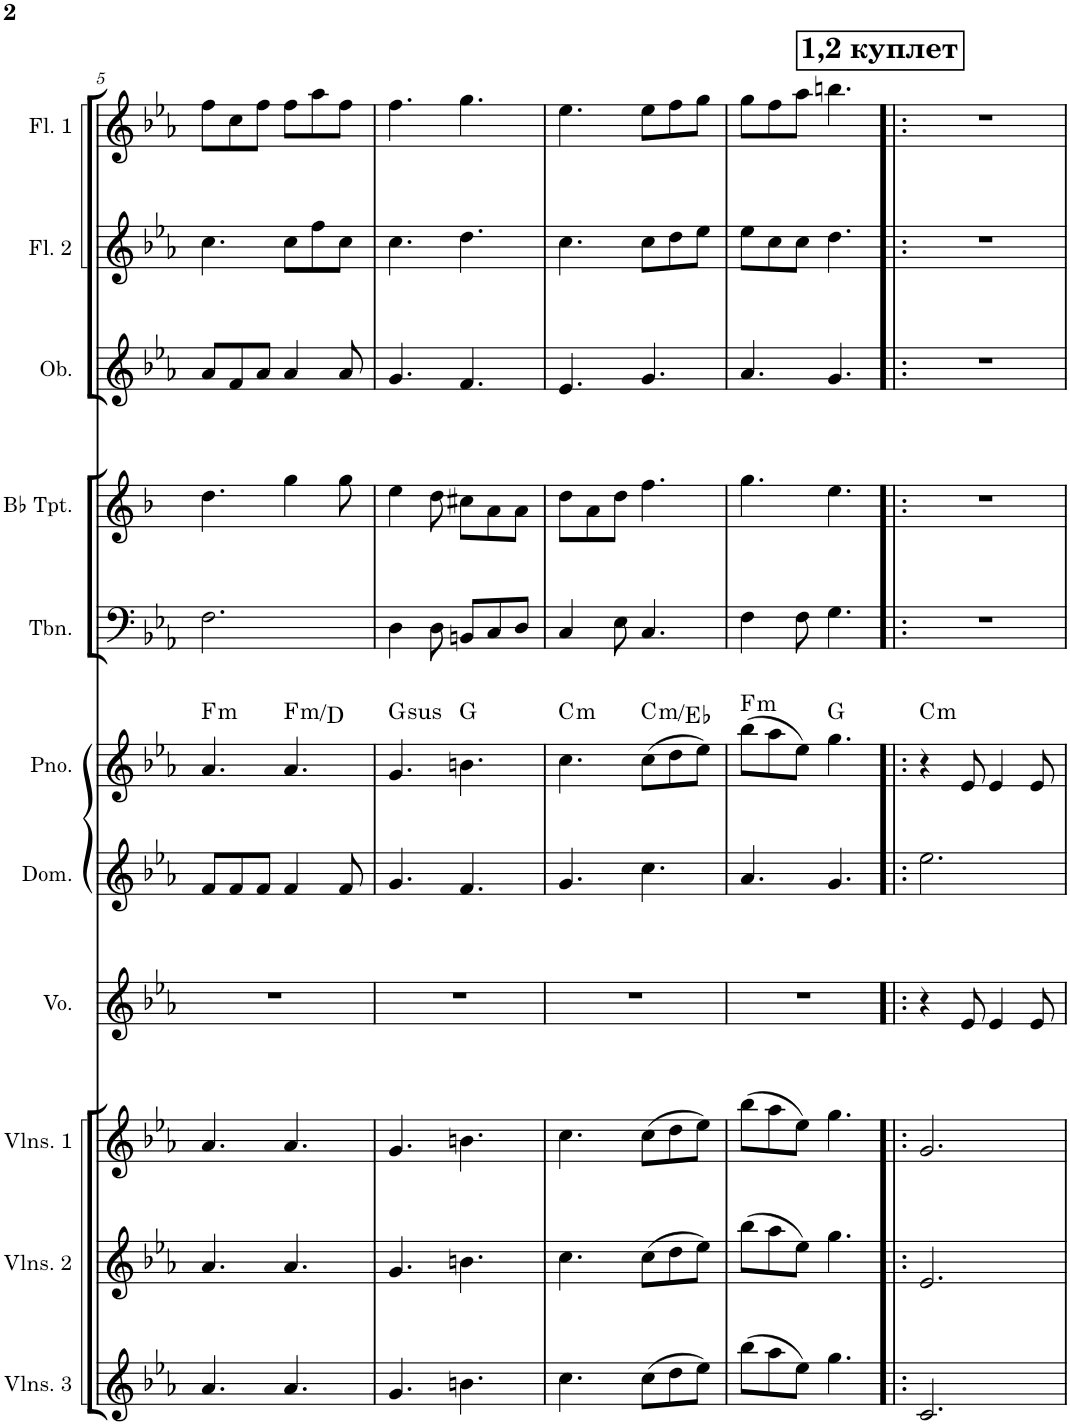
**kern	**kern	**kern	**kern	**kern	**kern	**harte	**kern	**kern	**kern	**kern	**kern
*part11	*part10	*part9	*part8	*part7	*part6	*part6	*part5	*part4	*part3	*part2	*part1
*staff11	*staff10	*staff9	*staff8	*staff7	*staff6	*	*staff5	*staff4	*staff3	*staff2	*staff1
*I"Violins 3	*I"Violins 2	*I"Violins 1	*I"Voice	*I"Domra	*I"Piano	*	*I"Trombone	*I"Bb Trumpet	*I"Oboe	*I"Flute 2	*I"Flute 1
*I'Vlns. 3	*I'Vlns. 2	*I'Vlns. 1	*I'Vo.	*I'Dom.	*I'Pno.	*	*I'Tbn.	*I'Bb Tpt.	*I'Ob.	*I'Fl. 2	*I'Fl. 1
!!LO:PB:g=z
*clefG2	*clefG2	*clefG2	*clefG2	*clefG2	*clefG2	*	*clefF4	*clefG2	*clefG2	*clefG2	*clefG2
*	*	*	*	*	*	*	*	*Trd1c2	*	*	*
*k[b-e-a-]	*k[b-e-a-]	*k[b-e-a-]	*k[b-e-a-]	*k[b-e-a-]	*k[b-e-a-]	*	*k[b-e-a-]	*k[b-]	*k[b-e-a-]	*k[b-e-a-]	*k[b-e-a-]
*M6/8	*M6/8	*M6/8	*M6/8	*M6/8	*M6/8	*	*M6/8	*M6/8	*M6/8	*M6/8	*M6/8
=5	=5	=5	=5	=5	=5	=5	=5	=5	=5	=5	=5
!	!	!	!	!	!	!LO:H:kt=m	!	!	!	!	!
4.a-/	4.a-/	4.a-/	2.r	8f/L	4.a-/	F:min	2.F\	4.dd\	8a-/L	4.cc\	8ff\L
.	.	.	.	8f/	.	.	.	.	8f/	.	8cc\
.	.	.	.	8f/J	.	.	.	.	8a-/J	.	8ff\J
!	!	!	!	!	!	!LO:H:kt=m	!	!	!	!	!
4.a-/	4.a-/	4.a-/	.	4f/	4.a-/	F:min/6	.	4gg\	4a-/	8cc\L	8ff\L
.	.	.	.	.	.	.	.	.	.	8ff\	8aa-\
.	.	.	.	8f/	.	.	.	8gg\	8a-/	8cc\J	8ff\J
=6	=6	=6	=6	=6	=6	=6	=6	=6	=6	=6	=6
!	!	!	!	!	!	!LO:H:kt=sus	!	!	!	!	!
4.g/	4.g/	4.g/	2.r	4.g/	4.g/	G:sus4	4D\	4ee\	4.g/	4.cc\	4.ff\
.	.	.	.	.	.	.	8D\	8dd\	.	.	.
4.bn\	4.bn\	4.bn\	.	4.f/	4.bn\	G:maj	8BBn/L	8cc#X\L	4.f/	4.dd\	4.gg\
.	.	.	.	.	.	.	8C/	8a\	.	.	.
.	.	.	.	.	.	.	8D/J	8a\J	.	.	.
=7	=7	=7	=7	=7	=7	=7	=7	=7	=7	=7	=7
!	!	!	!	!	!	!LO:H:kt=m	!	!	!	!	!
4.cc\	4.cc\	4.cc\	2.r	4.g/	4.cc\	C:min	4C/	8dd\L	4.e-/	4.cc\	4.ee-\
.	.	.	.	.	.	.	.	8a\	.	.	.
.	.	.	.	.	.	.	8E-\	8dd\J	.	.	.
!	!	!	!	!	!	!LO:H:kt=m	!	!	!	!	!
(8cc\L	(8cc\L	(8cc\L	.	4.cc\	(8cc\L	C:min/b3	4.C/	4.ff\	4.g/	8cc\L	8ee-\L
8dd\	8dd\	8dd\	.	.	8dd\	.	.	.	.	8dd\	8ff\
8ee-\J)	8ee-\J)	8ee-\J)	.	.	8ee-\J)	.	.	.	.	8ee-\J	8gg\J
=8	=8	=8	=8	=8	=8	=8	=8	=8	=8	=8	=8
!	!	!	!	!	!	!LO:H:kt=m	!	!	!	!	!
(8bb-\L	(8bb-\L	(8bb-\L	2.r	4.a-/	(8bb-\L	F:min	4F\	4.gg\	4.a-/	8ee-\L	8gg\L
8aa-\	8aa-\	8aa-\	.	.	8aa-\	.	.	.	.	8cc\	8ff\
8ee-\J)	8ee-\J)	8ee-\J)	.	.	8ee-\J)	.	8F\	.	.	8cc\J	8aa-\J
4.gg\	4.gg\	4.gg\	.	4.g/	4.gg\	G:maj	4.G\	4.ee\	4.g/	4.dd\	4.bbn\
!!LO:REH:place=s1:a:B:cj:fs=14:t=1,2 куплет
=9!|:	=9!|:	=9!|:	=9!|:	=9!|:	=9!|:	=9!|:	=9!|:	=9!|:	=9!|:	=9!|:	=9!|:
!	!	!	!	!	!	!LO:H:kt=m	!	!	!	!	!
2.c/	2.e-/	2.g/	4r	2.ee-\	4r	C:min	2.r	2.r	2.r	2.r	2.r
.	.	.	8e-/	.	8e-/	.	.	.	.	.	.
.	.	.	4e-/	.	4e-/	.	.	.	.	.	.
.	.	.	8e-/	.	8e-/	.	.	.	.	.	.
=	=	=	=	=	=	=	=	=	=	=	=
*-	*-	*-	*-	*-	*-	*-	*-	*-	*-	*-	*-
